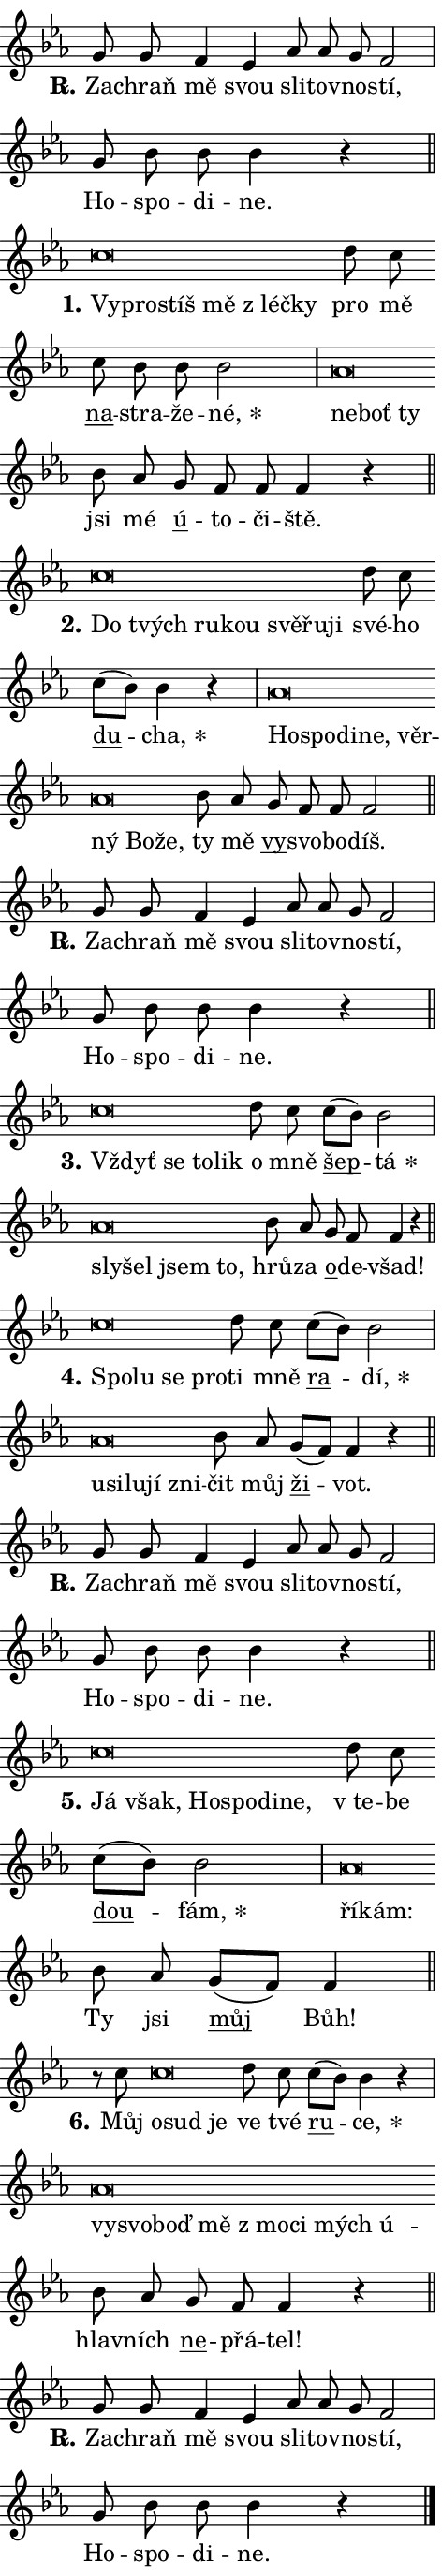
\version "2.24.0"
\header { tagline = "" }
\paper {
  indent = 0\cm
  top-margin = 0\cm
  right-margin = 0.13\cm % to fit lyric hyphens
  bottom-margin = 0\cm
  left-margin = 0\cm
  paper-width = 8\cm
  page-breaking = #ly:one-page-breaking
  system-system-spacing.basic-distance = #11
  score-system-spacing.basic-distance = #11
  ragged-last = ##f
}


%% Author: Thomas Morley
%% https://lists.gnu.org/archive/html/lilypond-user/2020-05/msg00002.html
#(define (line-position grob)
"Returns position of @var[grob} in current system:
   @code{'start}, if at first time-step
   @code{'end}, if at last time-step
   @code{'middle} otherwise
"
  (let* ((col (ly:item-get-column grob))
         (ln (ly:grob-object col 'left-neighbor))
         (rn (ly:grob-object col 'right-neighbor))
         (col-to-check-left (if (ly:grob? ln) ln col))
         (col-to-check-right (if (ly:grob? rn) rn col))
         (break-dir-left
           (and
             (ly:grob-property col-to-check-left 'non-musical #f)
             (ly:item-break-dir col-to-check-left)))
         (break-dir-right
           (and
             (ly:grob-property col-to-check-right 'non-musical #f)
             (ly:item-break-dir col-to-check-right))))
        (cond ((eqv? 1 break-dir-left) 'start)
              ((eqv? -1 break-dir-right) 'end)
              (else 'middle))))

#(define (tranparent-at-line-position vctor)
  (lambda (grob)
  "Relying on @code{line-position} select the relevant enry from @var{vctor}.
Used to determine transparency,"
    (case (line-position grob)
      ((end) (not (vector-ref vctor 0)))
      ((middle) (not (vector-ref vctor 1)))
      ((start) (not (vector-ref vctor 2))))))

noteHeadBreakVisibility =
#(define-music-function (break-visibility)(vector?)
"Makes @code{NoteHead}s transparent relying on @var{break-visibility}"
#{
  \override NoteHead.transparent =
    #(tranparent-at-line-position break-visibility)
#})

#(define delete-ledgers-for-transparent-note-heads
  (lambda (grob)
    "Reads whether a @code{NoteHead} is transparent.
If so this @code{NoteHead} is removed from @code{'note-heads} from
@var{grob}, which is supposed to be @code{LedgerLineSpanner}.
As a result ledgers are not printed for this @code{NoteHead}"
    (let* ((nhds-array (ly:grob-object grob 'note-heads))
           (nhds-list
             (if (ly:grob-array? nhds-array)
                 (ly:grob-array->list nhds-array)
                 '()))
           ;; Relies on the transparent-property being done before
           ;; Staff.LedgerLineSpanner.after-line-breaking is executed.
           ;; This is fragile ...
           (to-keep
             (remove
               (lambda (nhd)
                 (ly:grob-property nhd 'transparent #f))
               nhds-list)))
      ;; TODO find a better method to iterate over grob-arrays, similiar
      ;; to filter/remove etc for lists
      ;; For now rebuilt from scratch
      (set! (ly:grob-object grob 'note-heads)  '())
      (for-each
        (lambda (nhd)
          (ly:pointer-group-interface::add-grob grob 'note-heads nhd))
        to-keep))))

squashNotes = {
  \override NoteHead.X-extent = #'(-0.2 . 0.2)
  \override NoteHead.Y-extent = #'(-0.75 . 0)
  \override NoteHead.stencil =
    #(lambda (grob)
       (let ((pos (ly:grob-property grob 'staff-position)))
         (begin
           (if (< pos -7) (display "ERROR: Lower brevis then expected\n") (display ""))
           (if (<= pos -6) ly:text-interface::print ly:note-head::print))))
}
unSquashNotes = {
  \revert NoteHead.X-extent
  \revert NoteHead.Y-extent
  \revert NoteHead.stencil
}

hideNotes = \noteHeadBreakVisibility #begin-of-line-visible
unHideNotes = \noteHeadBreakVisibility #all-visible

% work-around for resetting accidentals
% https://lilypond.org/doc/v2.23/Documentation/notation/displaying-rhythms#unmetered-music
cadenzaMeasure = {
  \cadenzaOff
  \partial 1024 s1024
  \cadenzaOn
}

#(define-markup-command (accent layout props text) (markup?)
  "Underline accented syllable"
  (interpret-markup layout props
    #{\markup \override #'(offset . 4.3) \underline { #text }#}))

responsum = \markup \concat {
  "R" \hspace #-1.05 \path #0.1 #'((moveto 0 0.07) (lineto 0.9 0.8)) \hspace #0.05 "."
}

spaceSize = #0.6828661417322834 % exact space size for TeX Gyre Schola

\layout {
  \context {
    \Staff
    \remove "Time_signature_engraver"
    \override LedgerLineSpanner.after-line-breaking = #delete-ledgers-for-transparent-note-heads
  }
  \context {
    \Lyrics {
      \override LyricSpace.minimum-distance = \spaceSize
      \override LyricText.font-name = #"TeX Gyre Schola"
      \override LyricText.font-size = 1
      \override StanzaNumber.font-name = #"TeX Gyre Schola Bold"
      \override StanzaNumber.font-size = 1
    }
  }
  \context {
    \Score 
    \override NoteHead.text =
      #(lambda (grob) 
        (let ((pos (ly:grob-property grob 'staff-position)))
          #{\markup {
            \combine
              \halign #-0.55 \raise #(if (= pos -6) 0 0.5) \override #'(thickness . 2) \draw-line #'(3.2 . 0)
              \musicglyph "noteheads.sM1"
          }#}))
  }
}

% magnetic-lyrics.ily
%
%   written by
%     Jean Abou Samra <jean@abou-samra.fr>
%     Werner Lemberg <wl@gnu.org>
%
%   adapted by
%     Jiri Hon <jiri.hon@gmail.com>
%
% Version 2022-Apr-15

% https://www.mail-archive.com/lilypond-user@gnu.org/msg149350.html

#(define (Left_hyphen_pointer_engraver context)
   "Collect syllable-hyphen-syllable occurrences in lyrics and store
them in properties.  This engraver only looks to the left.  For
example, if the lyrics input is @code{foo -- bar}, it does the
following.

@itemize @bullet
@item
Set the @code{text} property of the @code{LyricHyphen} grob between
@q{foo} and @q{bar} to @code{foo}.

@item
Set the @code{left-hyphen} property of the @code{LyricText} grob with
text @q{foo} to the @code{LyricHyphen} grob between @q{foo} and
@q{bar}.
@end itemize

Use this auxiliary engraver in combination with the
@code{lyric-@/text::@/apply-@/magnetic-@/offset!} hook."
   (let ((hyphen #f)
         (text #f))
     (make-engraver
      (acknowledgers
       ((lyric-syllable-interface engraver grob source-engraver)
        (set! text grob)))
      (end-acknowledgers
       ((lyric-hyphen-interface engraver grob source-engraver)
        ;(when (not (grob::has-interface grob 'lyric-space-interface))
          (set! hyphen grob)));)
      ((stop-translation-timestep engraver)
       (when (and text hyphen)
         (ly:grob-set-object! text 'left-hyphen hyphen))
       (set! text #f)
       (set! hyphen #f)))))

#(define (lyric-text::apply-magnetic-offset! grob)
   "If the space between two syllables is less than the value in
property @code{LyricText@/.details@/.squash-threshold}, move the right
syllable to the left so that it gets concatenated with the left
syllable.

Use this function as a hook for
@code{LyricText@/.after-@/line-@/breaking} if the
@code{Left_@/hyphen_@/pointer_@/engraver} is active."
   (let ((hyphen (ly:grob-object grob 'left-hyphen #f)))
     (when hyphen
       (let ((left-text (ly:spanner-bound hyphen LEFT)))
         (when (grob::has-interface left-text 'lyric-syllable-interface)
           (let* ((common (ly:grob-common-refpoint grob left-text X))
                  (this-x-ext (ly:grob-extent grob common X))
                  (left-x-ext
                   (begin
                     ;; Trigger magnetism for left-text.
                     (ly:grob-property left-text 'after-line-breaking)
                     (ly:grob-extent left-text common X)))
                  ;; `delta` is the gap width between two syllables.
                  (delta (- (interval-start this-x-ext)
                            (interval-end left-x-ext)))
                  (details (ly:grob-property grob 'details))
                  (threshold (assoc-get 'squash-threshold details 0.2)))
             (when (< delta threshold)
               (let* (;; We have to manipulate the input text so that
                      ;; ligatures crossing syllable boundaries are not
                      ;; disabled.  For languages based on the Latin
                      ;; script this is essentially a beautification.
                      ;; However, for non-Western scripts it can be a
                      ;; necessity.
                      (lt (ly:grob-property left-text 'text))
                      (rt (ly:grob-property grob 'text))
                      (is-space (grob::has-interface hyphen 'lyric-space-interface))
                      (space (if is-space " " ""))
                      (extra-delta (if is-space spaceSize 0))
                      ;; Append new syllable.
                      (ltrt-space (if (and (string? lt) (string? rt))
                                (string-append lt space rt)
                                (make-concat-markup (list lt space rt))))
                      ;; Right-align `ltrt` to the right side.
                      (ltrt-space-markup (grob-interpret-markup
                               grob
                               (make-translate-markup
                                (cons (interval-length this-x-ext) 0)
                                (make-right-align-markup ltrt-space)))))
                 (begin
                   ;; Don't print `left-text`.
                   (ly:grob-set-property! left-text 'stencil #f)
                   ;; Set text and stencil (which holds all collected
                   ;; syllables so far) and shift it to the left.
                   (ly:grob-set-property! grob 'text ltrt-space)
                   (ly:grob-set-property! grob 'stencil ltrt-space-markup)
                   (ly:grob-translate-axis! grob (- (- delta extra-delta)) X))))))))))


#(define (lyric-hyphen::displace-bounds-first grob)
   ;; Make very sure this callback isn't triggered too early.
   (let ((left (ly:spanner-bound grob LEFT))
         (right (ly:spanner-bound grob RIGHT)))
     (ly:grob-property left 'after-line-breaking)
     (ly:grob-property right 'after-line-breaking)
     (ly:lyric-hyphen::print grob)))

squashThreshold = #0.4

\layout {
  \context {
    \Lyrics
    \consists #Left_hyphen_pointer_engraver
    \override LyricText.after-line-breaking =
      #lyric-text::apply-magnetic-offset!
    \override LyricHyphen.stencil = #lyric-hyphen::displace-bounds-first
    \override LyricText.details.squash-threshold = \squashThreshold
    \override LyricHyphen.minimum-distance = 0
    \override LyricHyphen.minimum-length = \squashThreshold
  }
}

squashText = \override LyricText.details.squash-threshold = 9999
unSquashText = \override LyricText.details.squash-threshold = \squashThreshold

leftText = \override LyricText.self-alignment-X = #LEFT
unLeftText = \revert LyricText.self-alignment-X

starOffset = #(lambda (grob) 
                (let ((x_offset (ly:self-alignment-interface::aligned-on-x-parent grob)))
                  (if (= x_offset 0) 0 (+ x_offset 1.2))))

star = #(define-music-function (syllable)(string?)
"Append star separator at the end of a syllable"
#{
  \once \override LyricText.X-offset = #starOffset
  \lyricmode { \markup {
    #syllable
    \override #'((font-name . "TeX Gyre Schola Bold")) \hspace #0.2 \lower #0.65 \larger "*"
  } }
#})

starAccent = #(define-music-function (syllable)(string?)
"Append star separator at the end of a syllable and make accent"
#{
  \once \override LyricText.X-offset = #starOffset
  \lyricmode { \markup {
    \accent #syllable
    \override #'((font-name . "TeX Gyre Schola Bold")) \hspace #0.2 \lower #0.65 \larger "*"
  } }
#})

breath = #(define-music-function (syllable)(string?)
"Append breathing indicator at the end of a syllable"
#{
  \lyricmode { \markup { #syllable "+" } }
#})

optionalBreath = #(define-music-function (syllable)(string?)
"Append optional breathing indicator at the end of a syllable"
#{
  \lyricmode { \markup { #syllable "(+)" } }
#})


\score {
    <<
        \new Voice = "melody" { \cadenzaOn \key es \major \relative { g'8 g f4 es \bar "" as8 as g f2 \cadenzaMeasure \bar "|" g8 bes bes bes4 r \cadenzaMeasure \bar "||" \break } }
        \new Lyrics \lyricsto "melody" { \lyricmode { \set stanza = \responsum
Za -- chraň mě svou sli -- tov -- no -- stí, Ho -- spo -- di -- ne. } }
    >>
    \layout {}
}

\score {
    <<
        \new Voice = "melody" { \cadenzaOn \key es \major \relative { \squashNotes c''\breve*1/16 \hideNotes \breve*1/16 \bar "" \breve*1/16 \bar "" \breve*1/16 \bar "" \breve*1/16 \breve*1/16 \bar "" \unHideNotes \unSquashNotes d8 c \bar "" c bes bes bes2 \cadenzaMeasure \bar "|" \squashNotes as\breve*1/16 \hideNotes \breve*1/16 \breve*1/16 \bar "" \unHideNotes \unSquashNotes bes8 as \bar "" g f f f4 r \cadenzaMeasure \bar "||" \break } }
        \new Lyrics \lyricsto "melody" { \lyricmode { \set stanza = "1."
\leftText Vy -- \squashText pro -- stíš mě "z léč" -- ky \unLeftText \unSquashText pro mě \markup \accent na -- stra -- že -- \star né, \leftText ne -- \squashText boť ty \unLeftText \unSquashText jsi mé \markup \accent ú -- to -- či -- ště. } }
    >>
    \layout {}
}

\score {
    <<
        \new Voice = "melody" { \cadenzaOn \key es \major \relative { \squashNotes c''\breve*1/16 \hideNotes \breve*1/16 \bar "" \breve*1/16 \bar "" \breve*1/16 \bar "" \breve*1/16 \bar "" \breve*1/16 \breve*1/16 \bar "" \unHideNotes \unSquashNotes d8 c \bar "" c[( bes)] bes4 r \cadenzaMeasure \bar "|" \squashNotes as\breve*1/16 \hideNotes \breve*1/16 \bar "" \breve*1/16 \bar "" \breve*1/16 \bar "" \breve*1/16 \bar "" \breve*1/16 \bar "" \breve*1/16 \breve*1/16 \bar "" \unHideNotes \unSquashNotes bes8 as \bar "" g f f f2 \cadenzaMeasure \bar "||" \break } }
        \new Lyrics \lyricsto "melody" { \lyricmode { \set stanza = "2."
\leftText Do \squashText tvých ru -- kou svě -- řu -- ji \unLeftText \unSquashText své -- ho \markup \accent du -- \star cha, \leftText Ho -- \squashText spo -- di -- ne, věr -- ný Bo -- že, \unLeftText \unSquashText ty mě \markup \accent vy -- svo -- bo -- díš. } }
    >>
    \layout {}
}

\score {
    <<
        \new Voice = "melody" { \cadenzaOn \key es \major \relative { g'8 g f4 es \bar "" as8 as g f2 \cadenzaMeasure \bar "|" g8 bes bes bes4 r \cadenzaMeasure \bar "||" \break } }
        \new Lyrics \lyricsto "melody" { \lyricmode { \set stanza = \responsum
Za -- chraň mě svou sli -- tov -- no -- stí, Ho -- spo -- di -- ne. } }
    >>
    \layout {}
}

\score {
    <<
        \new Voice = "melody" { \cadenzaOn \key es \major \relative { \squashNotes c''\breve*1/16 \hideNotes \breve*1/16 \bar "" \breve*1/16 \breve*1/16 \bar "" \unHideNotes \unSquashNotes d8 c \bar "" c[( bes)] bes2 \cadenzaMeasure \bar "|" \squashNotes as\breve*1/16 \hideNotes \breve*1/16 \bar "" \breve*1/16 \breve*1/16 \bar "" \unHideNotes \unSquashNotes bes8 as \bar "" g f f4 r \cadenzaMeasure \bar "||" \break } }
        \new Lyrics \lyricsto "melody" { \lyricmode { \set stanza = "3."
\leftText Vždyť \squashText se to -- lik \unLeftText \unSquashText o mně \markup \accent šep -- \star tá \leftText sly -- \squashText šel jsem to, \unLeftText \unSquashText hrů -- za \markup \accent o -- de -- všad! } }
    >>
    \layout {}
}

\score {
    <<
        \new Voice = "melody" { \cadenzaOn \key es \major \relative { \squashNotes c''\breve*1/16 \hideNotes \breve*1/16 \bar "" \breve*1/16 \breve*1/16 \bar "" \unHideNotes \unSquashNotes d8 c \bar "" c[( bes)] bes2 \cadenzaMeasure \bar "|" \squashNotes as\breve*1/16 \hideNotes \breve*1/16 \bar "" \breve*1/16 \bar "" \breve*1/16 \breve*1/16 \bar "" \unHideNotes \unSquashNotes bes8 as \bar "" g[( f)] f4 r \cadenzaMeasure \bar "||" \break } }
        \new Lyrics \lyricsto "melody" { \lyricmode { \set stanza = "4."
\leftText Spo -- \squashText lu se pro -- \unLeftText \unSquashText ti mně \markup \accent ra -- \star dí, \leftText u -- \squashText si -- lu -- jí zni -- \unLeftText \unSquashText čit můj \markup \accent ži -- vot. } }
    >>
    \layout {}
}

\score {
    <<
        \new Voice = "melody" { \cadenzaOn \key es \major \relative { g'8 g f4 es \bar "" as8 as g f2 \cadenzaMeasure \bar "|" g8 bes bes bes4 r \cadenzaMeasure \bar "||" \break } }
        \new Lyrics \lyricsto "melody" { \lyricmode { \set stanza = \responsum
Za -- chraň mě svou sli -- tov -- no -- stí, Ho -- spo -- di -- ne. } }
    >>
    \layout {}
}

\score {
    <<
        \new Voice = "melody" { \cadenzaOn \key es \major \relative { \squashNotes c''\breve*1/16 \hideNotes \breve*1/16 \bar "" \breve*1/16 \bar "" \breve*1/16 \bar "" \breve*1/16 \breve*1/16 \bar "" \unHideNotes \unSquashNotes d8 c \bar "" c[( bes)] bes2 \cadenzaMeasure \bar "|" \squashNotes as\breve*1/16 \hideNotes \breve*1/16 \bar "" \unHideNotes \unSquashNotes bes8 as \bar "" g[( f)] f4 \cadenzaMeasure \bar "||" \break } }
        \new Lyrics \lyricsto "melody" { \lyricmode { \set stanza = "5."
\leftText Já \squashText však, Ho -- spo -- di -- ne, \unLeftText \unSquashText "v te" -- be \markup \accent dou -- \star fám, \leftText ří -- \squashText kám: \unLeftText \unSquashText Ty jsi \markup \accent můj Bůh! } }
    >>
    \layout {}
}

\score {
    <<
        \new Voice = "melody" { \cadenzaOn \key es \major \relative { r8 c'' \squashNotes c\breve*1/16 \hideNotes \breve*1/16 \breve*1/16 \bar "" \unHideNotes \unSquashNotes d8 c \bar "" c[( bes)] bes4 r \cadenzaMeasure \bar "|" \squashNotes as\breve*1/16 \hideNotes \breve*1/16 \bar "" \breve*1/16 \bar "" \breve*1/16 \bar "" \breve*1/16 \bar "" \breve*1/16 \bar "" \breve*1/16 \breve*1/16 \bar "" \unHideNotes \unSquashNotes bes8 as \bar "" g f f4 r \cadenzaMeasure \bar "||" \break } }
        \new Lyrics \lyricsto "melody" { \lyricmode { \set stanza = "6."
Můj \leftText o -- \squashText sud je \unLeftText \unSquashText ve tvé \markup \accent ru -- \star ce, \leftText vy -- \squashText svo -- boď mě "z mo" -- ci mých ú -- \unLeftText \unSquashText hlav -- ních \markup \accent ne -- přá -- tel! } }
    >>
    \layout {}
}

\score {
    <<
        \new Voice = "melody" { \cadenzaOn \key es \major \relative { g'8 g f4 es \bar "" as8 as g f2 \cadenzaMeasure \bar "|" g8 bes bes bes4 r \cadenzaMeasure \bar "||" \break } \bar "|." }
        \new Lyrics \lyricsto "melody" { \lyricmode { \set stanza = \responsum
Za -- chraň mě svou sli -- tov -- no -- stí, Ho -- spo -- di -- ne. } }
    >>
    \layout {}
}
